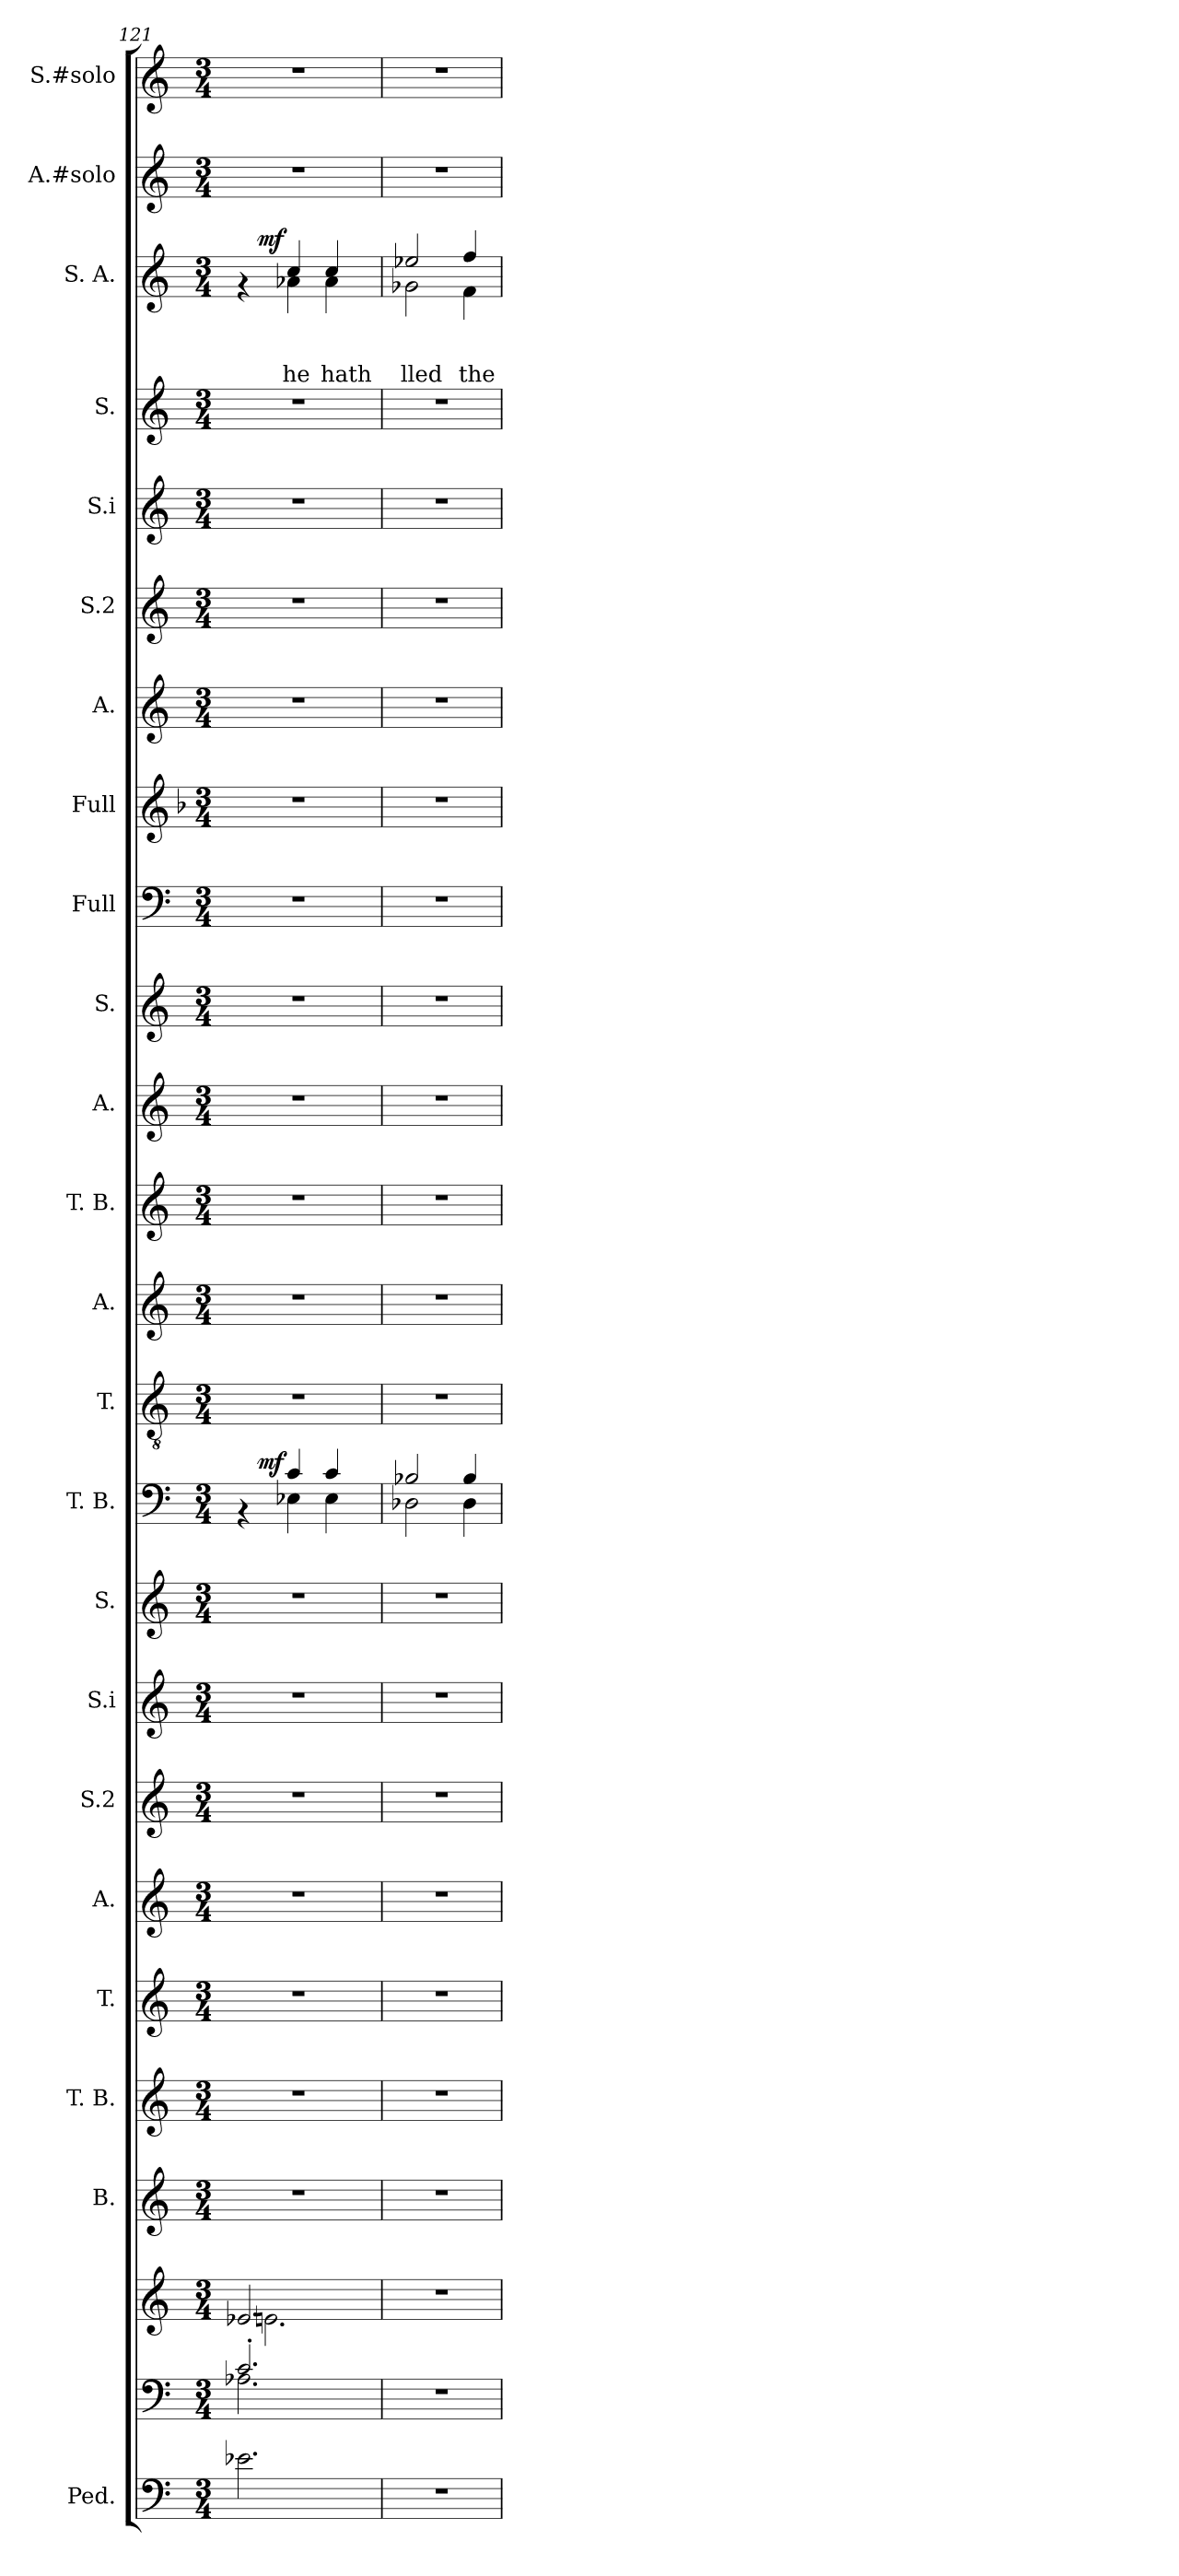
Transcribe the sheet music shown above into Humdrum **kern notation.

**kern	**kern	**kern	**kern	**kern	**kern	**kern	**kern	**kern	**kern	**kern	**dynam	**kern	**kern	**kern	**kern	**kern	**kern	**kern	**kern	**kern	**kern	**kern	**kern	**text	**text	**text	**dynam	**kern	**kern
*part25	*part24	*part23	*part22	*part21	*part20	*part19	*part18	*part17	*part16	*part15	*part15	*part14	*part13	*part12	*part11	*part10	*part9	*part8	*part7	*part6	*part5	*part4	*part3	*part3	*part3	*part3	*part3	*part2	*part1
*staff25	*staff24	*staff23	*staff22	*staff21	*staff20	*staff19	*staff18	*staff17	*staff16	*staff15	*staff15	*staff14	*staff13	*staff12	*staff11	*staff10	*staff9	*staff8	*staff7	*staff6	*staff5	*staff4	*staff3	*staff3	*staff3	*staff3	*staff3	*staff2	*staff1
*I"Ped.	*	*	*I"B.	*I"T. B.	*I"T.	*I"A.	*I"S.2	*I"S.i	*I"S.	*I"T. B.	*	*I"T.	*I"A.	*I"T. B.	*I"A.	*I"S.	*I"Full	*I"Full	*I"A.	*I"S.2	*I"S.i	*I"S.	*I"S. A.	*	*	*	*	*I"A.#solo	*I"S.#solo
*I'Ped.	*	*	*	*I'T. B.	*I'T.	*I'A.	*I'S.2	*I'S.i	*I'S.	*I'T. B.	*	*I'T.	*	*I'T. B.	*I'A.	*I'S.	*	*	*I'A.	*I'S.2	*I'S.i	*I'S.	*I'S. A.	*	*	*	*	*I'A.#solo	*I'S.#solo
*clefF4	*clefF4	*clefG2	*clefG2	*clefG2	*clefG2	*clefG2	*clefG2	*clefG2	*clefG2	*clefF4	*	*clefGv2	*clefG2	*clefG2	*clefG2	*clefG2	*clefF4	*clefG2	*clefG2	*clefG2	*clefG2	*clefG2	*clefG2	*	*	*	*	*clefG2	*clefG2
*	*	*	*	*	*	*	*	*	*	*	*	*	*	*	*	*	*	*ITrd3c5	*	*	*	*	*	*	*	*	*	*	*
*k[]	*k[]	*k[]	*k[]	*k[]	*k[]	*k[]	*k[]	*k[]	*k[]	*k[]	*	*k[]	*k[]	*k[]	*k[]	*k[]	*k[]	*k[]	*k[]	*k[]	*k[]	*k[]	*k[]	*	*	*	*	*k[]	*k[]
*C:	*C:	*C:	*C:	*C:	*C:	*C:	*C:	*C:	*C:	*C:	*	*C:	*C:	*C:	*C:	*C:	*C:	*C:	*C:	*C:	*C:	*C:	*C:	*	*	*	*	*C:	*C:
*M3/4	*M3/4	*M3/4	*M3/4	*M3/4	*M3/4	*M3/4	*M3/4	*M3/4	*M3/4	*M3/4	*	*M3/4	*M3/4	*M3/4	*M3/4	*M3/4	*M3/4	*M3/4	*M3/4	*M3/4	*M3/4	*M3/4	*M3/4	*	*	*	*	*M3/4	*M3/4
=121	=121	=121	=121	=121	=121	=121	=121	=121	=121	=121	=121	=121	=121	=121	=121	=121	=121	=121	=121	=121	=121	=121	=121	=121	=121	=121	=121	=121	=121
*	*^	*^	*	*	*	*	*	*	*	*^	*	*	*	*	*	*	*	*	*	*	*	*	*^	*	*	*	*	*	*
*	*	*	*	*	*	*	*	*	*	*	*	*	*^	*	*	*	*	*	*	*	*	*	*	*	*	*	*^	*	*	*	*	*	*
2.e-X\	2.c'>/	2.A-X\	2.e-X/	2.e\	2.r	2.r	2.r	2.r	2.r	2.r	2.r	4rAA	4ryy	16.ryy	.	2.r	2.r	2.r	2.r	2.r	2.r	2.r	2.r	2.r	2.r	2.r	4rf	4ryy	16.ryy	.	.	.	.	2.r	2.r
!	!	!	!	!	!	!	!	!	!	!	!	!	!	!	!LO:DY:a	!	!	!	!	!	!	!	!	!	!	!	!	!	!	!	!	!	!LO:DY:a	!	!
.	.	.	.	.	.	.	.	.	.	.	.	.	.	2ryy	mf	.	.	.	.	.	.	.	.	.	.	.	.	.	2ryy	.	.	.	mf	.	.
!	!	!	!	!	!	!	!	!	!	!	!	!	!	!	!	!	!	!	!	!	!	!	!	!	!	!	!	!	!	!	!	!LO:LY:b	!	!	!
.	.	.	.	.	.	.	.	.	.	.	.	4c/	4E-X\	.	.	.	.	.	.	.	.	.	.	.	.	.	4cc/	4a-X\	.	.	.	he	.	.	.
!	!	!	!	!	!	!	!	!	!	!	!	!	!	!	!	!	!	!	!	!	!	!	!	!	!	!	!	!	!	!	!	!LO:LY:b	!	!	!
.	.	.	.	.	.	.	.	.	.	.	.	4c/	4E-\	.	.	.	.	.	.	.	.	.	.	.	.	.	4cc/	4a-\	.	.	.	hath	.	.	.
.	.	.	.	.	.	.	.	.	.	.	.	.	.	8ryy	.	.	.	.	.	.	.	.	.	.	.	.	.	.	8ryy	.	.	.	.	.	.
.	.	.	.	.	.	.	.	.	.	.	.	.	.	32ryy	.	.	.	.	.	.	.	.	.	.	.	.	.	.	32ryy	.	.	.	.	.	.
=122	=122	=122	=122	=122	=122	=122	=122	=122	=122	=122	=122	=122	=122	=122	=122	=122	=122	=122	=122	=122	=122	=122	=122	=122	=122	=122	=122	=122	=122	=122	=122	=122	=122	=122	=122
!	!	!	!	!	!	!	!	!	!	!	!	!	!	!	!	!	!	!	!	!	!	!	!	!	!	!	!	!	!	!	!	!LO:LY:b	!	!	!
*	*v	*v	*	*	*	*	*	*	*	*	*	*	*v	*v	*	*	*	*	*	*	*	*	*	*	*	*	*	*v	*v	*	*	*	*	*	*
*	*	*v	*v	*	*	*	*	*	*	*	*	*	*	*	*	*	*	*	*	*	*	*	*	*	*	*	*	*	*	*	*	*
2.r	2.r	2.r	2.r	2.r	2.r	2.r	2.r	2.r	2.r	2B-X/	2D-X\	.	2.r	2.r	2.r	2.r	2.r	2.r	2.r	2.r	2.r	2.r	2.r	2ee-X/	2g-X\	.	.	lled	.	2.r	2.r
!	!	!	!	!	!	!	!	!	!	!	!	!	!	!	!	!	!	!	!	!	!	!	!	!	!	!	!	!LO:LY:b	!	!	!
.	.	.	.	.	.	.	.	.	.	4B-/	4D-\	.	.	.	.	.	.	.	.	.	.	.	.	4ff/	4f\	.	.	the	.	.	.
*	*	*	*	*	*	*	*	*	*	*v	*v	*	*	*	*	*	*	*	*	*	*	*	*	*v	*v	*	*	*	*	*	*
=	=	=	=	=	=	=	=	=	=	=	=	=	=	=	=	=	=	=	=	=	=	=	=	=	=	=	=	=	=
*-	*-	*-	*-	*-	*-	*-	*-	*-	*-	*-	*-	*-	*-	*-	*-	*-	*-	*-	*-	*-	*-	*-	*-	*-	*-	*-	*-	*-	*-
